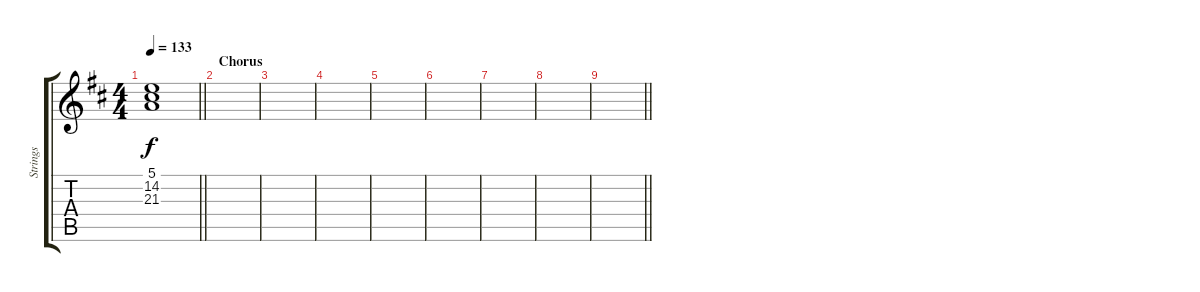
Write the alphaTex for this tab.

\track ("Strings" "Strings") {instrument stringensemble2}
\staff {score tabs}
\tuning (E4 B3 G3 D3 A2 E2) {hide}
\ts (4 4)
\tempo 133
\clef g2
\barLineRight lightlight
\ks d
(5.1{t} 14.2{t} 21.3{t}).1{dy f} |
\section ("" "Chorus")
|
|
|
|
|
|
|
\barLineRight lightlight
